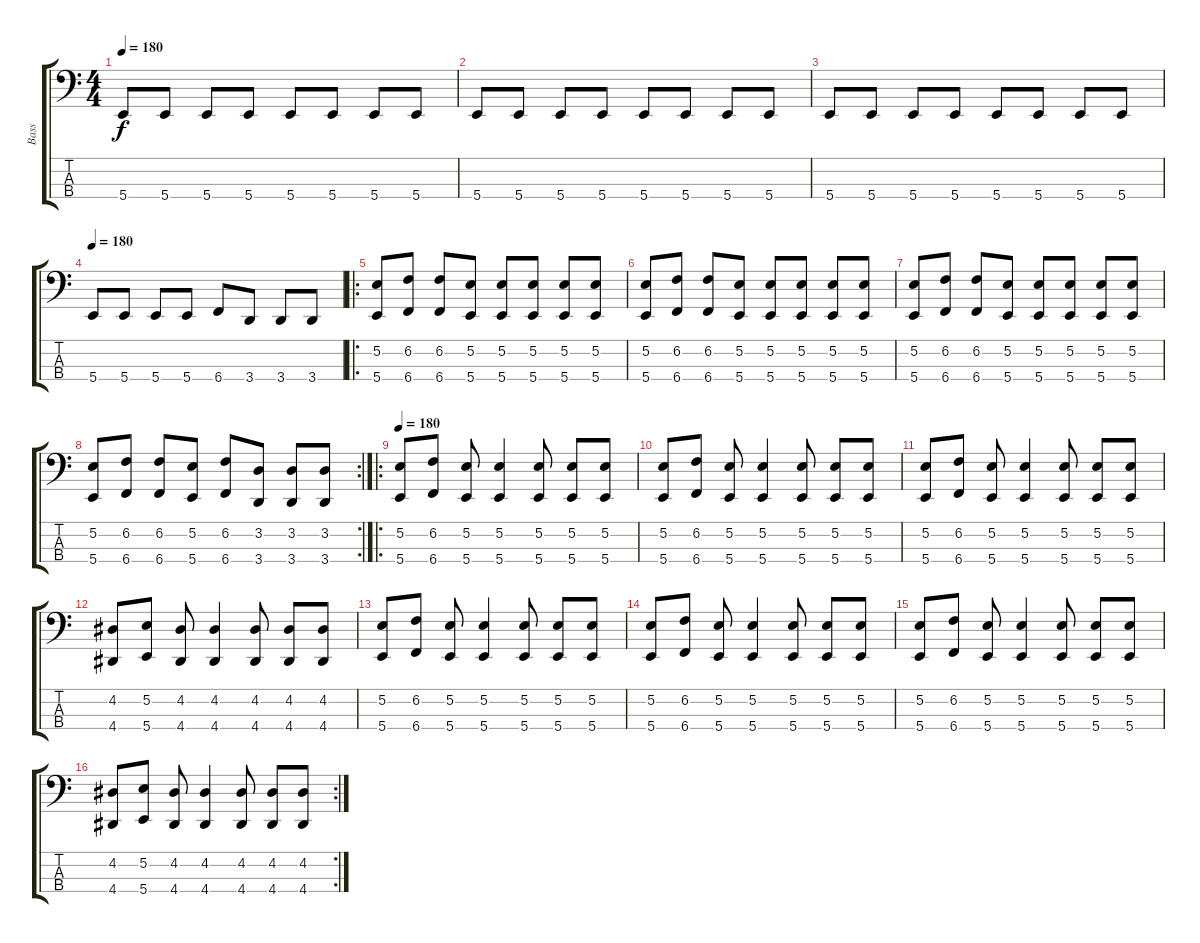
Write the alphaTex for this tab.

\track ("Bass" "Bass") {instrument electricbasspick}
\staff {score tabs}
\tuning (E2 B1 Gb1 B0) {hide}
\ts (4 4)
\tempo 180
\clef f4
\ks c
5.4.8{dy f} 5.4.8 5.4.8 5.4.8 5.4.8 5.4.8 5.4.8 5.4.8 |
5.4.8 5.4.8 5.4.8 5.4.8 5.4.8 5.4.8 5.4.8 5.4.8 |
5.4.8 5.4.8 5.4.8 5.4.8 5.4.8 5.4.8 5.4.8 5.4.8 |
\tempo 180
5.4.8 5.4.8 5.4.8 5.4.8 6.4.8 3.4.8 3.4.8 3.4.8 |
\ro
(5.2 5.4).8 (6.2 6.4).8 (6.2 6.4).8 (5.2 5.4).8 (5.2 5.4).8 (5.2 5.4).8 (5.2 5.4).8 (5.2 5.4).8 |
(5.2 5.4).8 (6.2 6.4).8 (6.2 6.4).8 (5.2 5.4).8 (5.2 5.4).8 (5.2 5.4).8 (5.2 5.4).8 (5.2 5.4).8 |
(5.2 5.4).8 (6.2 6.4).8 (6.2 6.4).8 (5.2 5.4).8 (5.2 5.4).8 (5.2 5.4).8 (5.2 5.4).8 (5.2 5.4).8 |
\rc 2
(5.2 5.4).8 (6.2 6.4).8 (6.2 6.4).8 (5.2 5.4).8 (6.2 6.4).8 (3.2 3.4).8 (3.2 3.4).8 (3.2 3.4).8 |
\ro
\tempo 180
(5.2 5.4).8 (6.2 6.4).8 (5.2 5.4).8 (5.2 5.4).4 (5.2 5.4).8 (5.2 5.4).8 (5.2 5.4).8 |
(5.2 5.4).8 (6.2 6.4).8 (5.2 5.4).8 (5.2 5.4).4 (5.2 5.4).8 (5.2 5.4).8 (5.2 5.4).8 |
(5.2 5.4).8 (6.2 6.4).8 (5.2 5.4).8 (5.2 5.4).4 (5.2 5.4).8 (5.2 5.4).8 (5.2 5.4).8 |
(4.2 4.4).8 (5.2 5.4).8 (4.2 4.4).8 (4.2 4.4).4 (4.2 4.4).8 (4.2 4.4).8 (4.2 4.4).8 |
(5.2 5.4).8 (6.2 6.4).8 (5.2 5.4).8 (5.2 5.4).4 (5.2 5.4).8 (5.2 5.4).8 (5.2 5.4).8 |
(5.2 5.4).8 (6.2 6.4).8 (5.2 5.4).8 (5.2 5.4).4 (5.2 5.4).8 (5.2 5.4).8 (5.2 5.4).8 |
(5.2 5.4).8 (6.2 6.4).8 (5.2 5.4).8 (5.2 5.4).4 (5.2 5.4).8 (5.2 5.4).8 (5.2 5.4).8 |
\rc 2
(4.2 4.4).8 (5.2 5.4).8 (4.2 4.4).8 (4.2 4.4).4 (4.2 4.4).8 (4.2 4.4).8 (4.2 4.4).8
